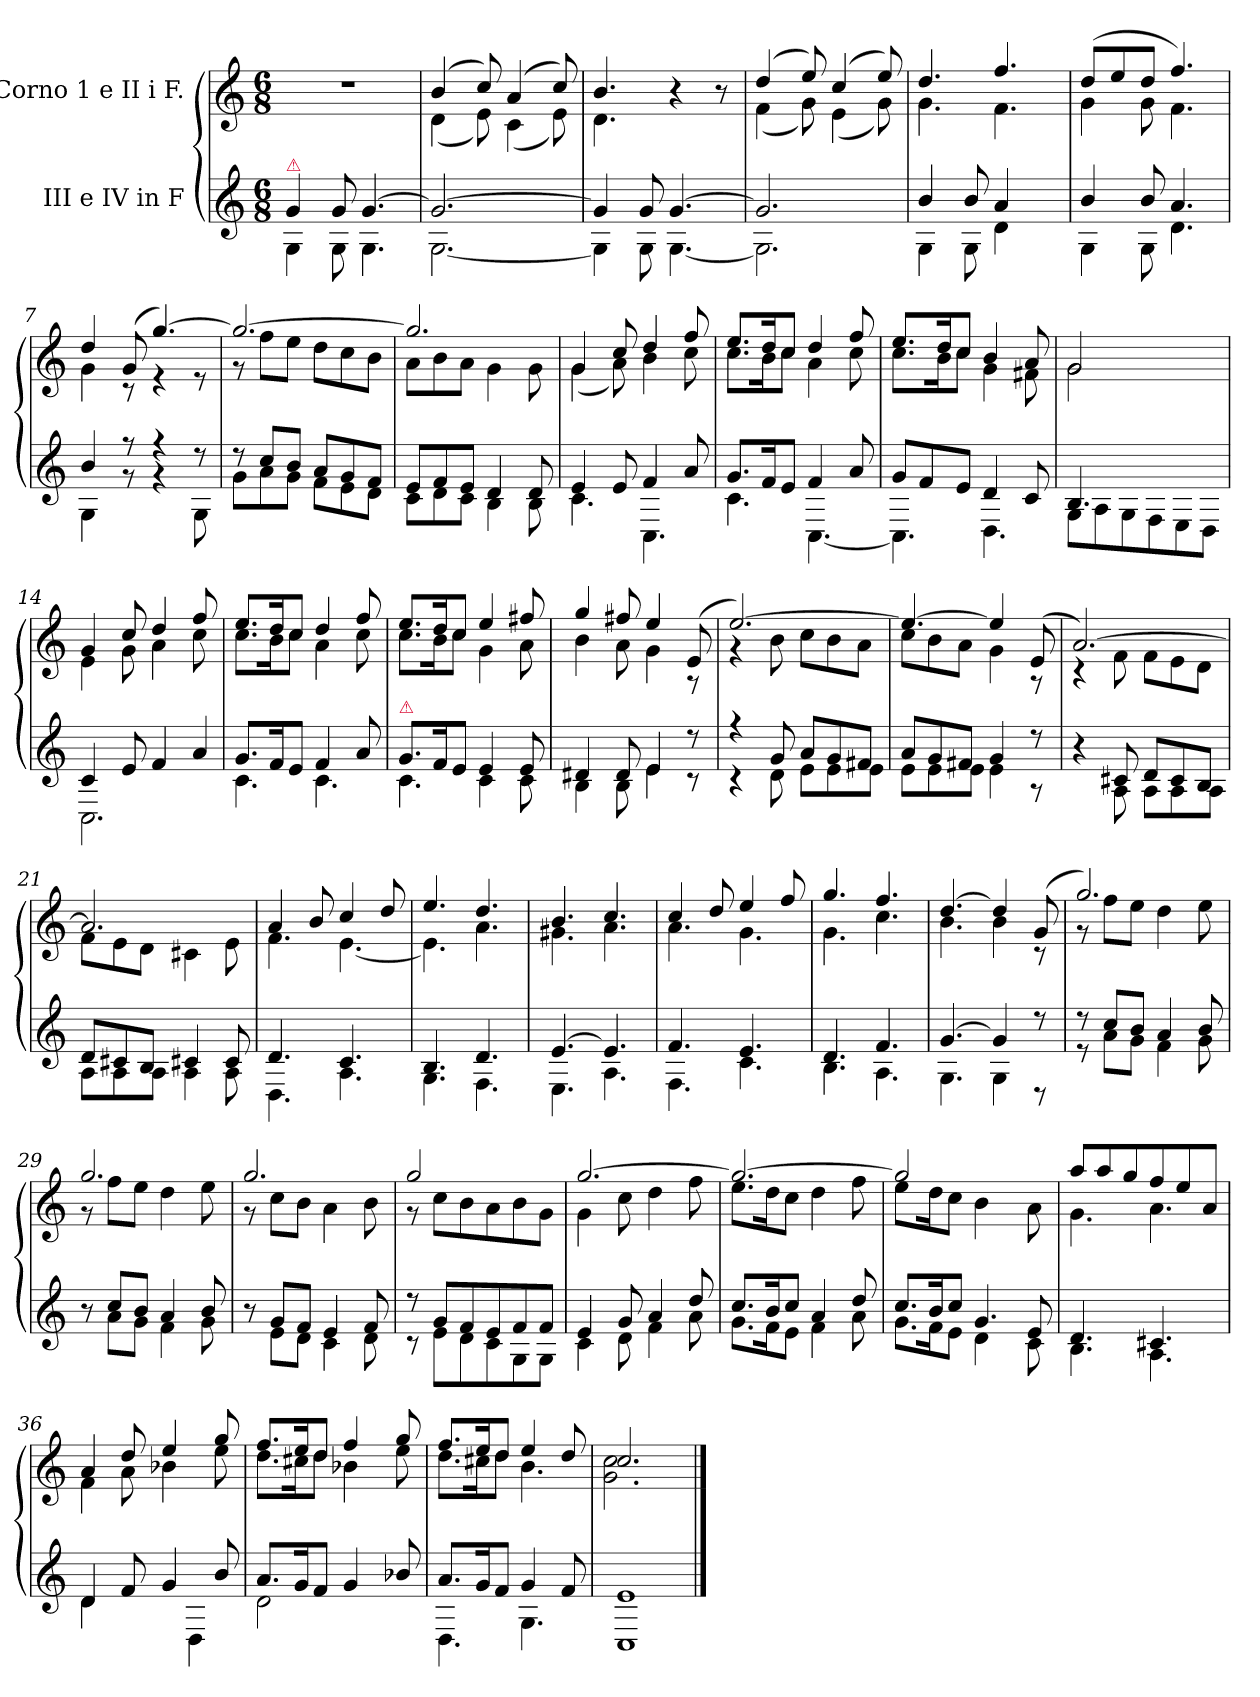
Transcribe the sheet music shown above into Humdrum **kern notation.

**kern	**kern
*part2	*part1
*staff2	*staff1
*I"III e IV in F	*I"Corno 1 e II i F.
*clefG2	*clefG2
*ITrd4c7	*ITrd4c7
*k[b-]	*k[b-]
*F:	*F:
*M6/8	*M6/8
=1	=1
*^	*
!LO:TX:a:color=crimson:t=⚠	!	!
4c/	4C\	2.r
8c/	8C\	.
[4.c/	4.C\	.
=2	=2	=2
*	*	*^
2.c/_	[2.C\	(4e/	(>4G\
.	.	8f/)	8A\)
.	.	(4d/	(>4F\
.	.	8f/)	8A\)
=3	=3	=3	=3
4c/]	4C\]	4.e/	4.G\
8c/	8C\	.	.
[4.c/	[4.C\	4r	4.ryy
.	.	8r	.
=4	=4	=4	=4
2.c/]	2.C\]	(4g/	(>4B-\
.	.	8a/)	8c\)
.	.	(4f/	(>4A\
.	.	8a/)	8c\)
=5	=5	=5	=5
4e/	4C\	4.g/	4.c\
8e/	8C\	.	.
4d/	4G\	4.b-/	4.B-\
8ryy	8ryy	.	.
=6	=6	=6	=6
4e/	4C\	(8g/L	4c\
.	.	8a/	.
8e/	8C\	8g/J	8c\
4.d/	4.G\	4.b-/)	4.B-\
=7	=7	=7	=7
4e/	4C\	4g/	4c\
8rff	8rg	(8c/	8r
4rff	4rg	[4.cc/)	4r
8r	8C\	.	8r
=8	=8	=8	=8
8r	8c\L	2.cc/_	8r
8f/L	8d\	.	8b-\L
8e/J	8c\J	.	8a\J
8d/L	8B-\L	.	8g\L
8c/	8A\	.	8f\
8B-/J	8G\J	.	8e\J
=9	=9	=9	=9
8A/L	8F\L	2.cc/]	8d\L
8B-/	8G\	.	8e\
8A/J	8F\J	.	8d\J
4G/	4E\	.	4c\
8G/	8E\	.	8c\
=10	=10	=10	=10
4A/	4.F\	4c/	(4c\
8A/	.	8f/	8d\)
4B-/	4.FF\	4g/	4e\
8d/	.	8b-/	8f\
=11	=11	=11	=11
8.c/L	4.F\	8.a/L	8.f\L
16B-/K	.	16g/K	16e\K
8A/J	.	8f/J	8f\J
4B-/	[4.FF\	4g/	4d\
8d/	.	8b-/	8f\
=12	=12	=12	=12
8c/L	4.FF\]	8.a/L	8.f\L
8B-/	.	.	.
.	.	16g/K	16e\K
8A/J	.	8f/J	8f\J
4G/	4.GG\	4e/	4c\
8F/	.	8d/	8Bn\
=13	=13	=13	=13
4.E/	8C\L	2c/	2c\
.	8D\	.	.
.	8C\	.	.
4.ryy	8BB-\	.	.
.	8AA\	4ryy	4ryy
.	8GG\J	.	.
=14	=14	=14	=14
4F/	2.FF\	4c/	4A\
8A/	.	8f/	8c\
4B-/	.	4g/	4d\
!LO:N:vis=4	!	!	!
8d/	.	8b-/	8f\
=15	=15	=15	=15
8.c/L	4.F\	8.a/L	8.f\L
16B-/K	.	16g/K	16e\K
8A/J	.	8f/J	8f\J
4B-/	4.F\	4g/	4d\
8d/	.	8b-/	8f\
=16	=16	=16	=16
!LO:TX:a:color=crimson:t=⚠	!	!	!
8.c/L	4.F\	8.a/L	8.f\L
16B-/K	.	16g/K	16e\K
8A/J	.	8f/J	8f\J
4A/	4F\	4a/	4c\
8A/	8F\	8bn/	8d\
=17	=17	=17	=17
4G#X/	4E\	4cc/	4e\
8G#/	8E\	8bn/	8d\
4A/	4A\	4a/	4c\
8r	8r	(8A/	8r
=18	=18	=18	=18
4r	4r	[2.a/)	4r
8c/	8G\	.	8e\
8d/L	8A\L	.	8f\L
8c/	8A\	.	8e\
8Bn/J	8A\J	.	8d\J
=19	=19	=19	=19
8d/L	8A\L	4.a/_	8f\L
8c/	8A\	.	8e\
8Bn/J	8A\J	.	8d\J
4c/	4A\	4a/]	4c\
8r	8r	(8A/	8r
=20	=20	=20	=20
4r	4ryy	[2.d/)	4r
8F#X/	8D\	.	8B-\
8G/L	8D\L	.	8B-\L
8F#/	8D\	.	8A\
8E/J	8D\J	.	8G\J
=21	=21	=21	=21
8G/L	8D\L	2.d/]	8B-\L
8F#X/	8D\	.	8A\
8E/J	8D\J	.	8G\J
4F#X/	4D\	.	4F#X\
8F#/	8D\	.	8A\
=22	=22	=22	=22
4.G/	4.GG\	4d/	4.B-\
.	.	8e/	.
4.F/	4.D\	4f/	[4.A\
.	.	8g/	.
=23	=23	=23	=23
4.E/	4.C\	4.a/	4.A\]
4.G/	4.BB-\	4.g/	4.d\
=24	=24	=24	=24
[4.A/	4.AA\	4.e/	4.c#X\
4.A/]	4.D\	4.f/	4.d\
=25	=25	=25	=25
4.B-/	4.BB-\	4f/	4.d\
.	.	8g/	.
4.A/	4.F\	4a/	4.c\
.	.	8b-/	.
=26	=26	=26	=26
4.G/	4.E\	4.cc/	4.c\
4.B-/	4.D\	4.b-/	4.f\
=27	=27	=27	=27
[4.c/	4.C\	[4.g/	4.e\
4c/]	4C\	4g/]	4e\
8r	8rD	(8c/	8r
=28	=28	=28	=28
8r	8re	2.cc/)	8r
8f/L	8d\L	.	8b-\L
8e/J	8c\J	.	8a\J
4d/	4B-\	.	4g\
8e/	8c\	.	8a\
=29	=29	=29	=29
8r	8ryy	2.cc/	8r
8f/L	8d\L	.	8b-\L
8e/J	8c\J	.	8a\J
4d/	4B-\	.	4g\
8e/	8c\	.	8a\
=30	=30	=30	=30
8r	8ryy	2.cc/	8r
8c/L	8A\L	.	8f\L
8B-/J	8G\J	.	8e\J
4A/	4F\	.	4d\
8B-/	8G\	.	8e\
=31	=31	=31	=31
8r	8r	2cc/	8r
8c/L	8A\L	.	8f\L
8B-/	8G\	.	8e\
8A/	8F\	.	8d\
8B-/	8C\	4ryy	8e\
8B-/J	8C\J	.	8c\J
=32	=32	=32	=32
4A/	4F\	[2.cc/	4c\
8c/	8G\	.	8f\
4d/	4B-\	.	4g\
8g/	8d\	.	8b-\
=33	=33	=33	=33
8.f/L	8.c\L	2.cc/_	8.a\L
16e/K	16B-\K	.	16g\K
8f/J	8A\J	.	8f\J
4d/	4B-\	.	4g\
8g/	8d\	.	8b-\
=34	=34	=34	=34
!	!	!	!LO:N:vis=8
8.f/L	8.c\L	2cc/]	8.a\L
16e/K	16B-\K	.	16g\K
8f/J	8A\J	.	8f\J
!LO:N:vis=4.	!	!	!
4c/	4G\	.	4e\
.	.	4ryy	.
8A/	8F\	.	8d\
=35	=35	=35	=35
4.G/	4.E\	8dd/L	4.c\
.	.	8dd/	.
.	.	8cc/	.
4.F#X/	4.D\	8b-/	4.d\
.	.	8a/	.
.	.	8d/J	.
=36	=36	=36	=36
4G/	4G\	4d/	4B-\
8B-/	8ryy	8g/	8d\
4c/	8ryy	4a/	4e-X\
.	4GG\	.	.
8e/	.	8cc/	8a\
=37	=37	=37	=37
8.d/L	2G\	8.b-/L	8.g\L
16c/K	.	16a/K	16f#X\K
8B-/J	.	8g/J	8g\J
4c/	.	4b-/	4e-X\
.	4ryy	.	.
8e-X/	.	8cc/	8a\
=38	=38	=38	=38
8.d/L	4.GG\	8.b-/L	8.g\L
16c/K	.	16a/K	16f#X\K
8B-/J	.	8g/J	8g\J
4c/	4.C\	4a/	4.e\
8B-/	.	8g/	.
=39	=39	=39	=39
!LO:N:vis=1	!LO:N:vis=1	!	!
2.A/	2.FF\	2.f/	2.c\ 2.f\
*v	*v	*	*
*	*v	*v
==	==
*-	*-
